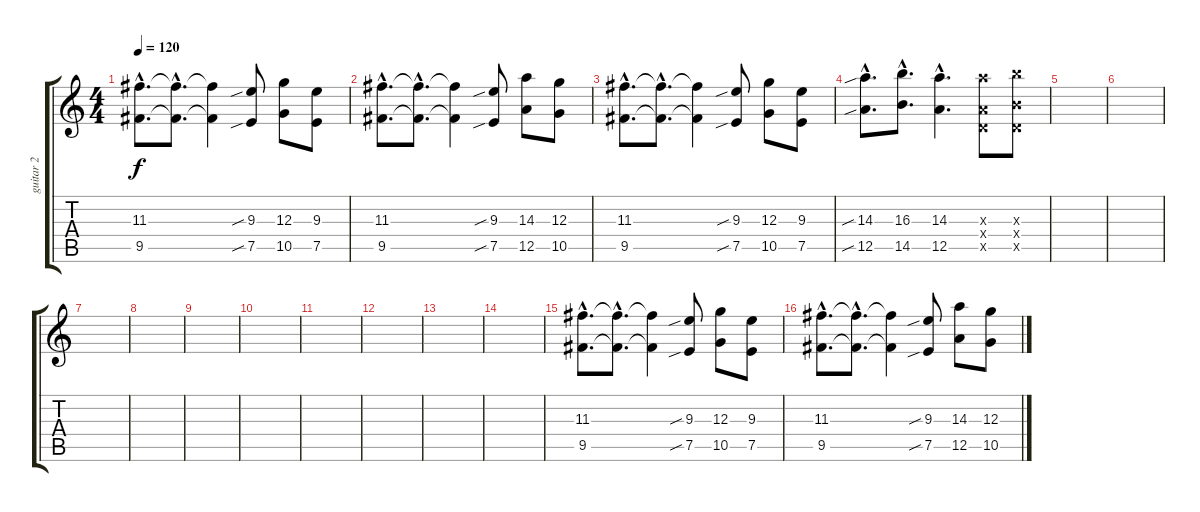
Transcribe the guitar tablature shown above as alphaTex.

\track ("guitar 2" "guitar 2") {instrument distortionguitar}
\staff {score tabs}
\tuning (E4 B3 G3 D3 A2 E2) {hide}
\ts (4 4)
\tempo 120
\clef g2
\ks c
(11.3{hac} 9.5{hac}).8{d dy f instrument distortionguitar} (11.3{hac t} 9.5{hac t}).8{d} (11.3{t} 9.5{t}).4 (9.3{sib} 7.5{sib}).8 (12.3 10.5).8 (9.3 7.5).8 |
(11.3{hac} 9.5{hac}).8{d} (11.3{hac t} 9.5{hac t}).8{d} (11.3{t} 9.5{t}).4 (9.3{sib} 7.5{sib}).8 (14.3 12.5).8 (12.3 10.5).8 |
(11.3{hac} 9.5{hac}).8{d} (11.3{hac t} 9.5{hac t}).8{d} (11.3{t} 9.5{t}).4 (9.3{sib} 7.5{sib}).8 (12.3 10.5).8 (9.3 7.5).8 |
(14.3{sib hac} 12.5{sib hac}).8{d} (16.3{hac} 14.5{hac}).8{d} (14.3{hac} 12.5{hac}).4{d} (14.3{x} 0.4{x} 12.5{x}).8 (16.3{x} 0.4{x} 14.5{x}).8 |
|
|
|
|
|
|
|
|
|
|
(11.3{hac} 9.5{hac}).8{d} (11.3{hac t} 9.5{hac t}).8{d} (11.3{t} 9.5{t}).4 (9.3{sib} 7.5{sib}).8 (12.3 10.5).8 (9.3 7.5).8 |
(11.3{hac} 9.5{hac}).8{d} (11.3{hac t} 9.5{hac t}).8{d} (11.3{t} 9.5{t}).4 (9.3{sib} 7.5{sib}).8 (14.3 12.5).8 (12.3 10.5).8
